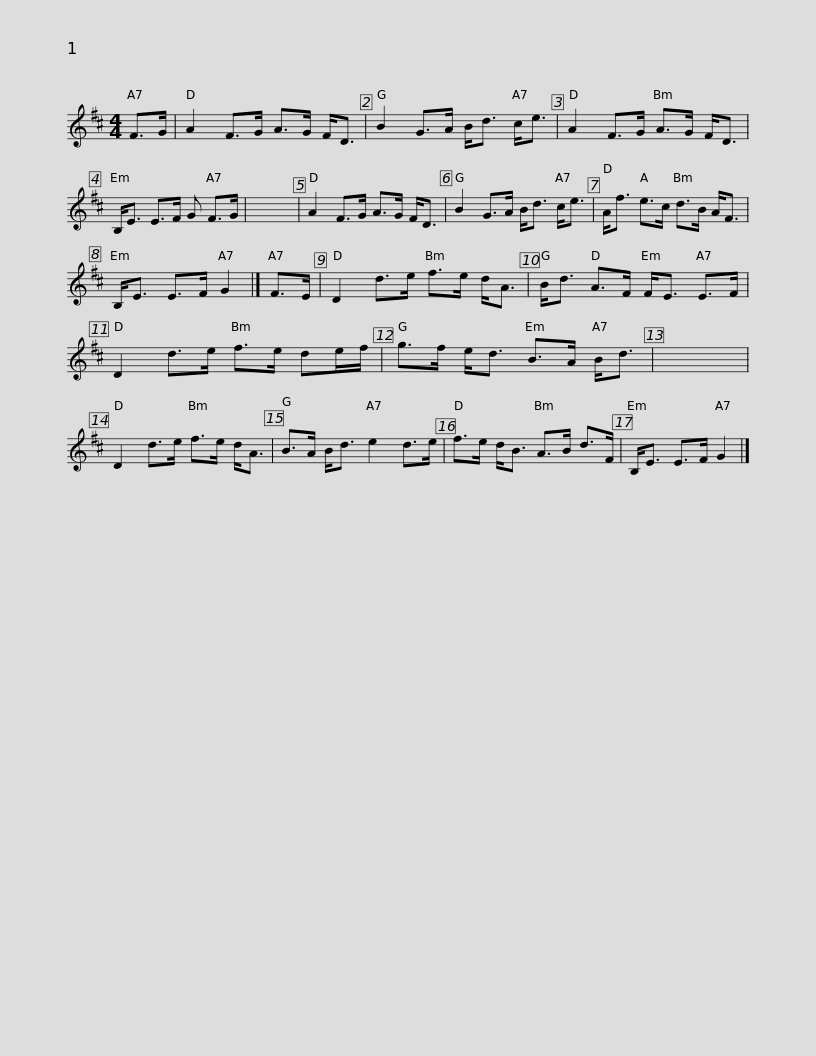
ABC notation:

X:1
L:1/8
M:4/4
I:linebreak $
K:D
V:1 treble
V:1
 F>G | A2 F>G A>G F<D | B2 G>A B<d c<e | A2 F>G A>G F<D | B,<E E>F G F>G | %5
 x8 |$ A2 F>G A>G F<D | B2 G>A B<d c<e | A<f e>c d>B A<F | B,<E E>F G2 |] %10
 F>E | D2 d>e f>e d<A |$ B<d A>F F<E E>F | D2 d>e f>e de/f/ | g>f e<d B>A B<d | %15
 x8 | D2 d>e f>e d<A |$ B>A B<d e2 d>e | f>e d<B A>B d>F | B,<E E>F G2 |] %20
